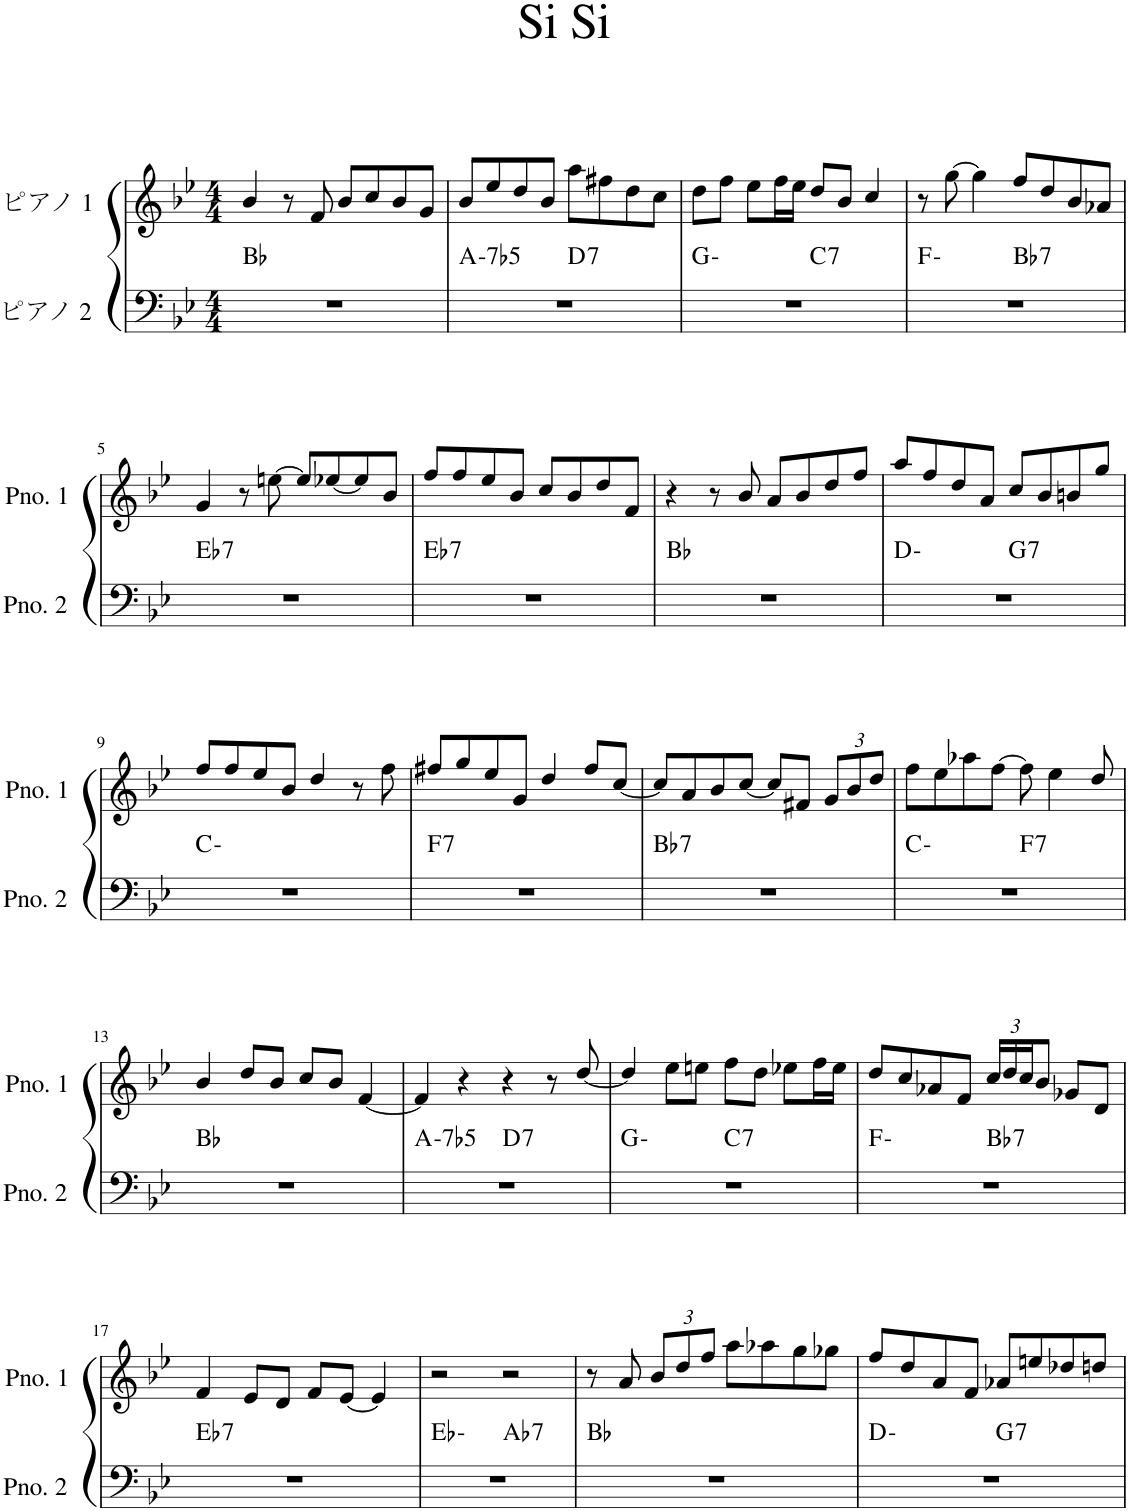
**kern	**harte	**kern
*part2	*part2	*part1
*staff2	*	*staff1
*I"ピアノ 2	*	*I"ピアノ 1
*clefF4	*	*clefG2
*k[b-e-]	*	*k[b-e-]
*M4/4	*	*M4/4
=1	=1	=1
1r	Bb:maj	4b-/
.	.	8r
.	.	8f/
.	.	8b-/L
.	.	8cc/
.	.	8b-/
.	.	8g/J
=2	=2	=2
!	!LO:H:kt=-7b5	!
*^	*	*
1r	2ryy	A:hdim7	8b-/L
.	.	.	8ee-/
.	.	.	8dd/
.	.	.	8b-/J
!	!	!LO:H:kt=7	!
.	2ryy	D:7	8aa\L
.	.	.	8ff#X\
.	.	.	8dd\
.	.	.	8cc\J
=3	=3	=3	=3
1r	2ryy	G:min	8dd\L
.	.	.	8ff\J
.	.	.	8ee-\L
.	.	.	16ff\L
.	.	.	16ee-\JJ
!	!	!LO:H:kt=7	!
.	2ryy	C:7	8dd/L
.	.	.	8b-/J
.	.	.	4cc/
=4	=4	=4	=4
1r	2ryy	F:min	8r
.	.	.	[8gg\
.	.	.	4gg\]
!	!	!LO:H:kt=7	!
.	2ryy	Bb:7	8ff/L
.	.	.	8dd/
.	.	.	8b-/
.	.	.	8a-X/J
!!LO:LB:g=z
=5	=5	=5	=5
!	!	!LO:H:kt=7	!
*v	*v	*	*
1r	Eb:7	4g/
.	.	8r
.	.	[8een\
.	.	8ee/L]
.	.	[8ee-X/
.	.	8ee-/]
.	.	8b-/J
=6	=6	=6
!	!LO:H:kt=7	!
1r	Eb:7	8ff/L
.	.	8ff/
.	.	8ee-/
.	.	8b-/J
.	.	8cc/L
.	.	8b-/
.	.	8dd/
.	.	8f/J
=7	=7	=7
1r	Bb:maj	4r
.	.	8r
.	.	8b-/
.	.	8a/L
.	.	8b-/
.	.	8dd/
.	.	8ff/J
=8	=8	=8
*^	*	*
1r	2ryy	D:min	8aa/L
.	.	.	8ff/
.	.	.	8dd/
.	.	.	8a/J
!	!	!LO:H:kt=7	!
.	2ryy	G:7	8cc/L
.	.	.	8b-/
.	.	.	8bn/
.	.	.	8gg/J
*v	*v	*	*
!!LO:LB:g=z
=9	=9	=9
1r	C:min	8ff/L
.	.	8ff/
.	.	8ee-/
.	.	8b-/J
.	.	4dd/
.	.	8r
.	.	8ff\
=10	=10	=10
!	!LO:H:kt=7	!
1r	F:7	8ff#X/L
.	.	8gg/
.	.	8ee-/
.	.	8g/J
.	.	4dd/
.	.	8ff#/L
.	.	[8cc/J
=11	=11	=11
!	!LO:H:kt=7	!
1r	Bb:7	8cc/L]
.	.	8a/
.	.	8b-/
.	.	[8cc/J
.	.	8cc/L]
.	.	8f#X/J
*	*	*Xbrackettup
.	.	12g/L
.	.	12b-/
.	.	12dd/J
=12	=12	=12
*^	*	*
1r	2ryy	C:min	8ff\L
.	.	.	8ee-\
.	.	.	8aa-X\
.	.	.	[8ff\J
!	!	!LO:H:kt=7	!
.	2ryy	F:7	8ff\]
.	.	.	4ee-\
.	.	.	8dd/
*v	*v	*	*
!!LO:LB:g=z
=13	=13	=13
1r	Bb:maj	4b-/
.	.	8dd/L
.	.	8b-/J
.	.	8cc/L
.	.	8b-/J
.	.	[4f/
=14	=14	=14
!	!LO:H:kt=-7b5	!
*^	*	*
1r	2ryy	A:hdim7	4f/]
.	.	.	4r
!	!	!LO:H:kt=7	!
.	2ryy	D:7	4r
.	.	.	8r
.	.	.	[8dd/
=15	=15	=15	=15
1r	2ryy	G:min	4dd/]
.	.	.	8ee-\L
.	.	.	8een\J
!	!	!LO:H:kt=7	!
.	2ryy	C:7	8ff\L
.	.	.	8dd\J
.	.	.	8ee-X\L
.	.	.	16ff\L
.	.	.	16ee-\JJ
=16	=16	=16	=16
1r	2ryy	F:min	8dd/L
.	.	.	8cc/
.	.	.	8a-X/
.	.	.	8f/J
!	!	!LO:H:kt=7	!
.	2ryy	Bb:7	24cc/LL
.	.	.	24dd/
.	.	.	24cc/J
.	.	.	8b-/J
.	.	.	8g-X/L
.	.	.	8d/J
!!LO:LB:g=z
=17	=17	=17	=17
!	!	!LO:H:kt=7	!
*v	*v	*	*
1r	Eb:7	4f/
.	.	8e-/L
.	.	8d/J
.	.	8f/L
.	.	[8e-/J
.	.	4e-/]
=18	=18	=18
*^	*	*
1r	2ryy	Eb:min	2r
!	!	!LO:H:kt=7	!
.	2ryy	Ab:7	2r
*v	*v	*	*
=19	=19	=19
1r	Bb:maj	8r
.	.	8a/
.	.	12b-/L
.	.	12dd/
.	.	12ff/J
.	.	8aa\L
.	.	8aa-X\
.	.	8gg\
.	.	8gg-X\J
=20	=20	=20
*^	*	*
1r	2ryy	D:min	8ff/L
.	.	.	8dd/
.	.	.	8a/
.	.	.	8f/J
!	!	!LO:H:kt=7	!
.	2ryy	G:7	8a-X/L
.	.	.	8een/
.	.	.	8dd-X/
.	.	.	8ddn/J
*v	*v	*	*
=	=	=
*-	*-	*-
